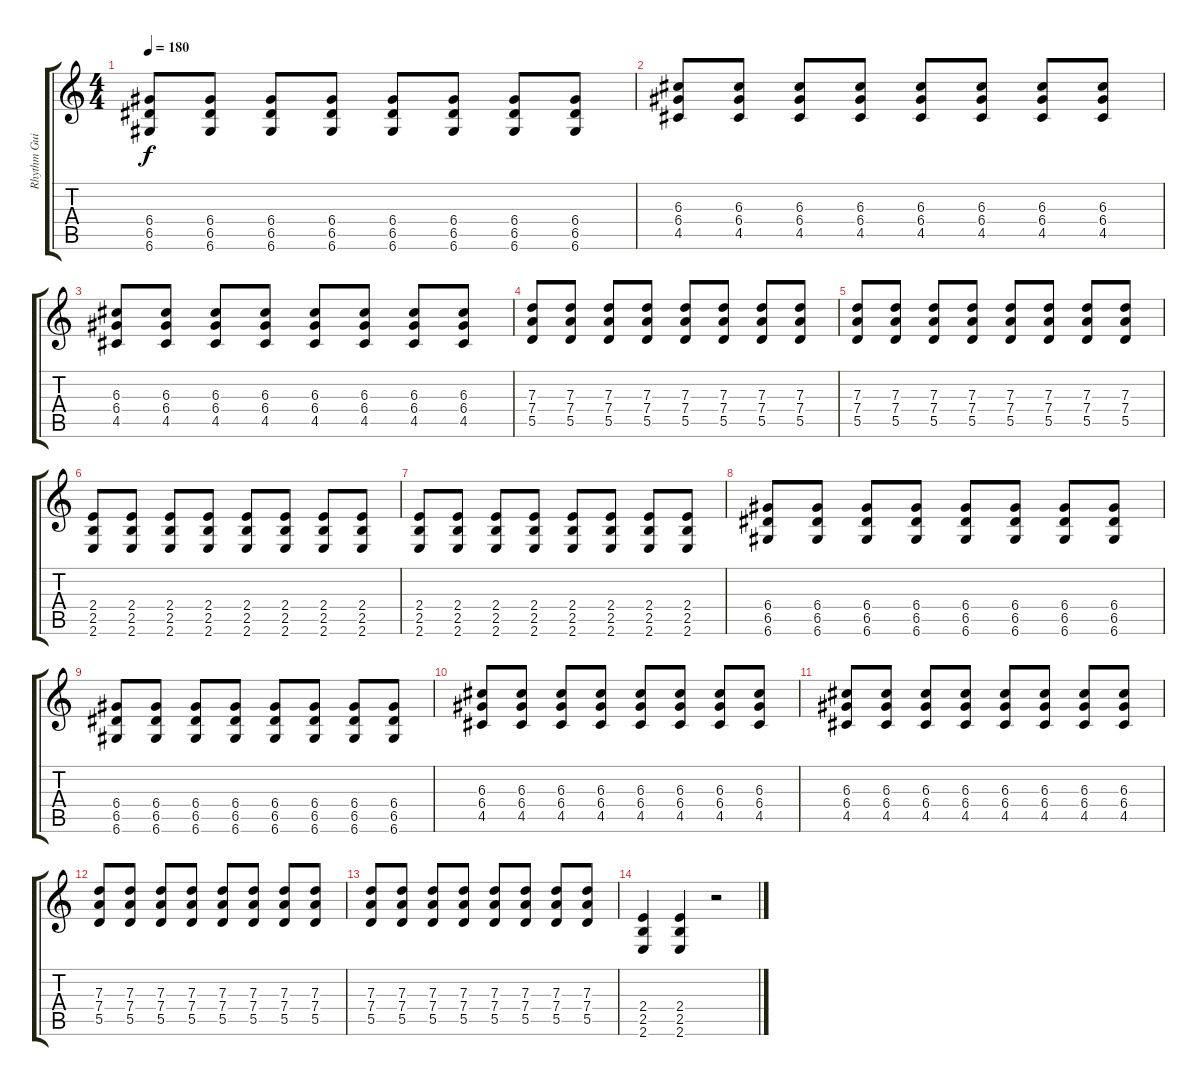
\track ("Rhythm Guitar (J.S. Sung)" "Rhythm Gui") {instrument overdrivenguitar}
\staff {score tabs}
\tuning (E4 B3 G3 D3 A2 D2) {hide}
\ts (4 4)
\tempo 180
\clef g2
\ks c
(6.4 6.5 6.6).8{dy f} (6.4 6.5 6.6).8 (6.4 6.5 6.6).8 (6.4 6.5 6.6).8 (6.4 6.5 6.6).8 (6.4 6.5 6.6).8 (6.4 6.5 6.6).8 (6.4 6.5 6.6).8 |
(6.3 6.4 4.5).8 (6.3 6.4 4.5).8 (6.3 6.4 4.5).8 (6.3 6.4 4.5).8 (6.3 6.4 4.5).8 (6.3 6.4 4.5).8 (6.3 6.4 4.5).8 (6.3 6.4 4.5).8 |
(6.3 6.4 4.5).8 (6.3 6.4 4.5).8 (6.3 6.4 4.5).8 (6.3 6.4 4.5).8 (6.3 6.4 4.5).8 (6.3 6.4 4.5).8 (6.3 6.4 4.5).8 (6.3 6.4 4.5).8 |
(7.3 7.4 5.5).8 (7.3 7.4 5.5).8 (7.3 7.4 5.5).8 (7.3 7.4 5.5).8 (7.3 7.4 5.5).8 (7.3 7.4 5.5).8 (7.3 7.4 5.5).8 (7.3 7.4 5.5).8 |
(7.3 7.4 5.5).8 (7.3 7.4 5.5).8 (7.3 7.4 5.5).8 (7.3 7.4 5.5).8 (7.3 7.4 5.5).8 (7.3 7.4 5.5).8 (7.3 7.4 5.5).8 (7.3 7.4 5.5).8 |
(2.4 2.5 2.6).8 (2.4 2.5 2.6).8 (2.4 2.5 2.6).8 (2.4 2.5 2.6).8 (2.4 2.5 2.6).8 (2.4 2.5 2.6).8 (2.4 2.5 2.6).8 (2.4 2.5 2.6).8 |
(2.4 2.5 2.6).8 (2.4 2.5 2.6).8 (2.4 2.5 2.6).8 (2.4 2.5 2.6).8 (2.4 2.5 2.6).8 (2.4 2.5 2.6).8 (2.4 2.5 2.6).8 (2.4 2.5 2.6).8 |
(6.4 6.5 6.6).8 (6.4 6.5 6.6).8 (6.4 6.5 6.6).8 (6.4 6.5 6.6).8 (6.4 6.5 6.6).8 (6.4 6.5 6.6).8 (6.4 6.5 6.6).8 (6.4 6.5 6.6).8 |
(6.4 6.5 6.6).8 (6.4 6.5 6.6).8 (6.4 6.5 6.6).8 (6.4 6.5 6.6).8 (6.4 6.5 6.6).8 (6.4 6.5 6.6).8 (6.4 6.5 6.6).8 (6.4 6.5 6.6).8 |
(6.3 6.4 4.5).8 (6.3 6.4 4.5).8 (6.3 6.4 4.5).8 (6.3 6.4 4.5).8 (6.3 6.4 4.5).8 (6.3 6.4 4.5).8 (6.3 6.4 4.5).8 (6.3 6.4 4.5).8 |
(6.3 6.4 4.5).8 (6.3 6.4 4.5).8 (6.3 6.4 4.5).8 (6.3 6.4 4.5).8 (6.3 6.4 4.5).8 (6.3 6.4 4.5).8 (6.3 6.4 4.5).8 (6.3 6.4 4.5).8 |
(7.3 7.4 5.5).8 (7.3 7.4 5.5).8 (7.3 7.4 5.5).8 (7.3 7.4 5.5).8 (7.3 7.4 5.5).8 (7.3 7.4 5.5).8 (7.3 7.4 5.5).8 (7.3 7.4 5.5).8 |
(7.3 7.4 5.5).8 (7.3 7.4 5.5).8 (7.3 7.4 5.5).8 (7.3 7.4 5.5).8 (7.3 7.4 5.5).8 (7.3 7.4 5.5).8 (7.3 7.4 5.5).8 (7.3 7.4 5.5).8 |
(2.4 2.5 2.6).4 (2.4 2.5 2.6).4 r.2
